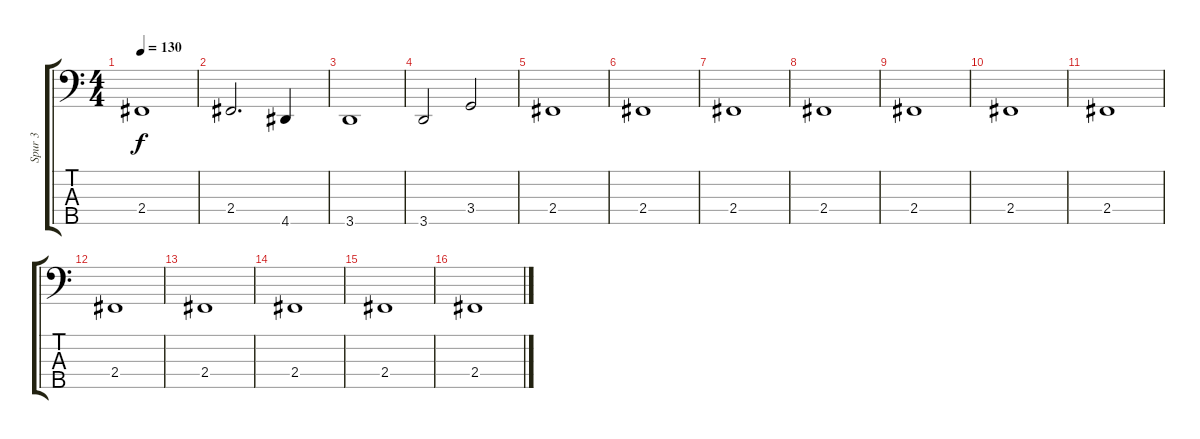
\track ("Spur 3" "Spur 3") {instrument electricbasspick}
\staff {score tabs}
\tuning (G2 D2 A1 E1 B0) {hide}
\ts (4 4)
\tempo 130
\clef f4
\ks c
2.4.1{dy f} |
2.4.2{d} 4.5.4 |
3.5.1 |
3.5.2 3.4.2 |
2.4.1 |
2.4.1 |
2.4.1 |
2.4.1 |
2.4.1 |
2.4.1 |
2.4.1 |
2.4.1 |
2.4.1 |
2.4.1 |
2.4.1 |
2.4.1
